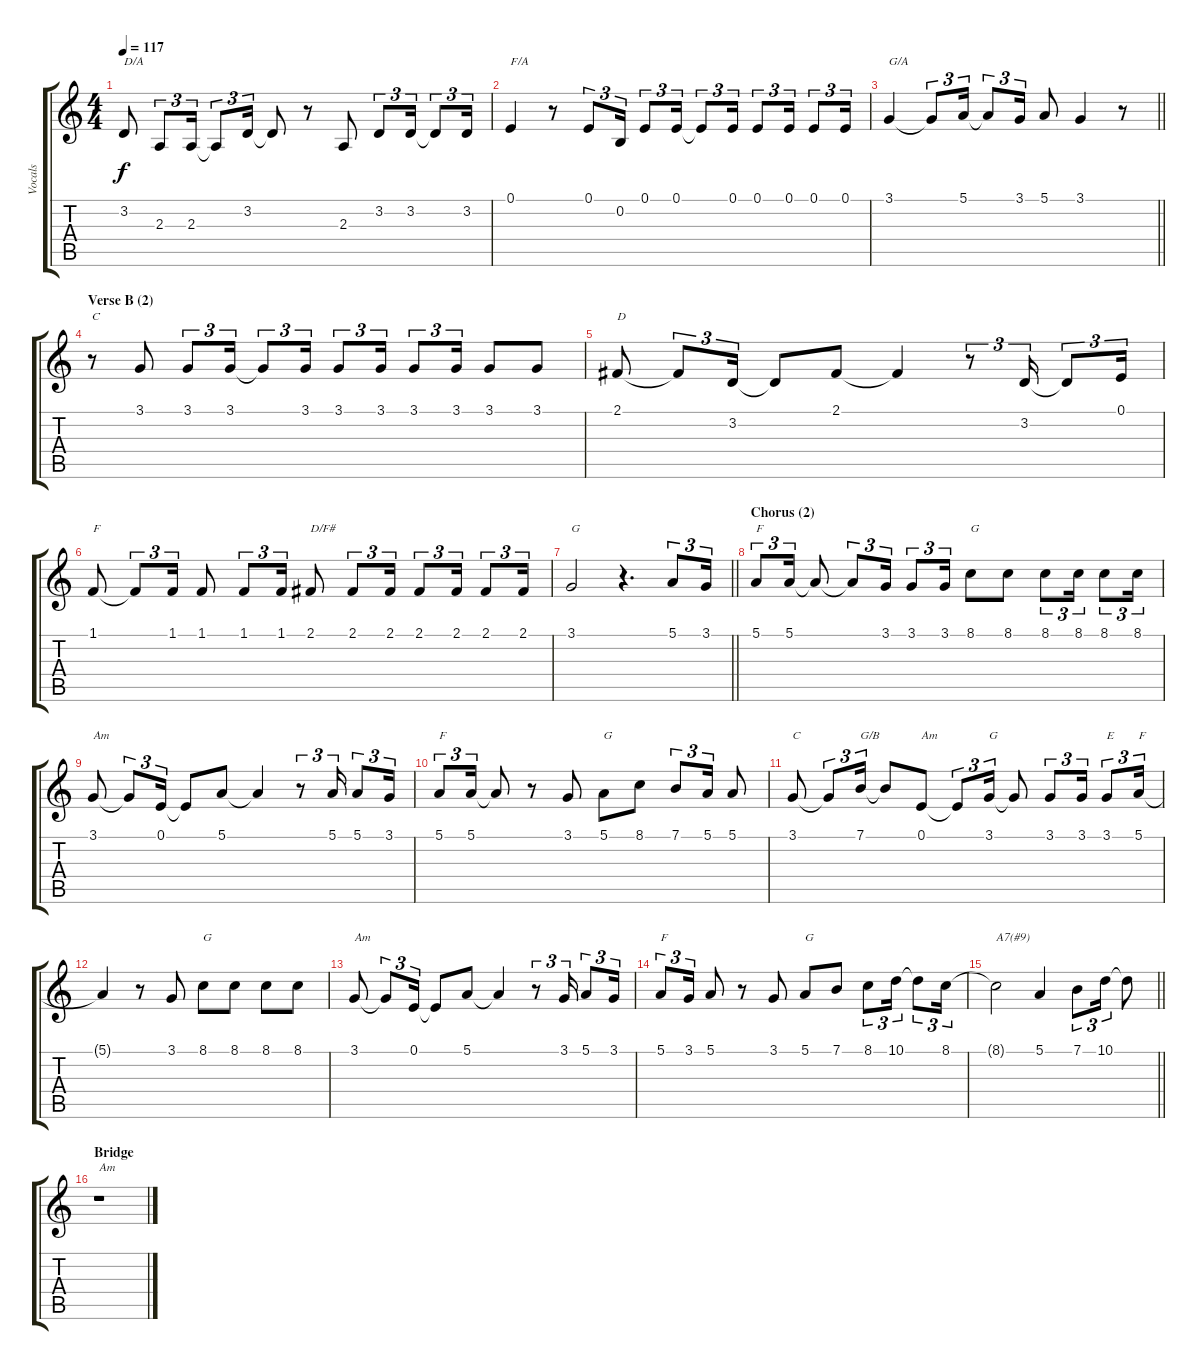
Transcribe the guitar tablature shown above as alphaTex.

\track ("Vocals" "Vocals") {instrument sopranosax}
\staff {score tabs}
\tuning (E4 B3 G3 D3 A2 E2) {hide}
\ts (4 4)
\tempo 117
\clef g2
\ks aminor
3.2.8{txt "D/A" dy f} 2.3.8{tu (3 2)} 2.3.16{tu (3 2)} 2.3{t}.8{tu (3 2)} 3.2.16{tu (3 2)} 3.2{t}.8 r.8 2.3.8 3.2.8{tu (3 2)} 3.2.16{tu (3 2)} 3.2{t}.8{tu (3 2)} 3.2.16{tu (3 2)} |
0.1.4{txt "F/A"} r.8 0.1.8{tu (3 2)} 0.2.16{tu (3 2)} 0.1.8{tu (3 2)} 0.1.16{tu (3 2)} 0.1{t}.8{tu (3 2)} 0.1.16{tu (3 2)} 0.1.8{tu (3 2)} 0.1.16{tu (3 2)} 0.1.8{tu (3 2)} 0.1.16{tu (3 2)} |
\barLineRight lightlight
3.1.4{txt "G/A"} 3.1{t}.8{tu (3 2)} 5.1.16{tu (3 2)} 5.1{t}.8{tu (3 2)} 3.1.16{tu (3 2)} 5.1.8 3.1.4 r.8 |
\section ("" "Verse B (2)")
r.8{txt "C"} 3.1.8 3.1.8{tu (3 2)} 3.1.16{tu (3 2)} 3.1{t}.8{tu (3 2)} 3.1.16{tu (3 2)} 3.1.8{tu (3 2)} 3.1.16{tu (3 2)} 3.1.8{tu (3 2)} 3.1.16{tu (3 2)} 3.1.8 3.1.8 |
2.1.8{txt "D"} 2.1{t}.8{tu (3 2)} 3.2.16{tu (3 2)} 3.2{t}.8 2.1.8 2.1{t}.4 r.8{tu (3 2)} 3.2.16{tu (3 2)} 3.2{t}.8{tu (3 2)} 0.1.16{tu (3 2)} |
1.1.8{txt "F"} 1.1{t}.8{tu (3 2)} 1.1.16{tu (3 2)} 1.1.8 1.1.8{tu (3 2)} 1.1.16{tu (3 2)} 2.1.8{txt "D/F#"} 2.1.8{tu (3 2)} 2.1.16{tu (3 2)} 2.1.8{tu (3 2)} 2.1.16{tu (3 2)} 2.1.8{tu (3 2)} 2.1.16{tu (3 2)} |
\barLineRight lightlight
3.1.2{txt "G"} r.4{d} 5.1.8{tu (3 2)} 3.1.16{tu (3 2)} |
\section ("" "Chorus (2)")
5.1.8{tu (3 2) txt "F"} 5.1.16{tu (3 2)} 5.1{t}.8 5.1{t}.8{tu (3 2)} 3.1.16{tu (3 2)} 3.1.8{tu (3 2)} 3.1.16{tu (3 2)} 8.1.8{txt "G"} 8.1.8 8.1.8{tu (3 2)} 8.1.16{tu (3 2)} 8.1.8{tu (3 2)} 8.1.16{tu (3 2)} |
3.1.8{txt "Am"} 3.1{t}.8{tu (3 2)} 0.1.16{tu (3 2)} 0.1{t}.8 5.1.8 5.1{t}.4 r.8{tu (3 2)} 5.1.16{tu (3 2)} 5.1.8{tu (3 2)} 3.1.16{tu (3 2)} |
5.1.8{tu (3 2) txt "F"} 5.1.16{tu (3 2)} 5.1{t}.8 r.8 3.1.8 5.1.8{txt "G"} 8.1.8 7.1.8{tu (3 2)} 5.1.16{tu (3 2)} 5.1.8 |
3.1.8{txt "C"} 3.1{t}.8{tu (3 2)} 7.1.16{tu (3 2) txt "G/B"} 7.1{t}.8 0.1.8{txt "Am"} 0.1{t}.8{tu (3 2)} 3.1.16{tu (3 2) txt "G"} 3.1{t}.8 3.1.8{tu (3 2)} 3.1.16{tu (3 2)} 3.1.8{tu (3 2) txt "E"} 5.1.16{tu (3 2) txt "F"} |
5.1{t}.4 r.8 3.1.8 8.1.8{txt "G"} 8.1.8 8.1.8 8.1.8 |
3.1.8{txt "Am"} 3.1{t}.8{tu (3 2)} 0.1.16{tu (3 2)} 0.1{t}.8 5.1.8 5.1{t}.4 r.8{tu (3 2)} 3.1.16{tu (3 2)} 5.1.8{tu (3 2)} 3.1.16{tu (3 2)} |
5.1.8{tu (3 2) txt "F"} 3.1.16{tu (3 2)} 5.1.8 r.8 3.1.8 5.1.8{txt "G"} 7.1.8 8.1.8{tu (3 2)} 10.1.16{tu (3 2)} 10.1{t}.8{tu (3 2)} 8.1.16{tu (3 2)} |
\barLineRight lightlight
8.1{t}.2{txt "A7(#9)"} 5.1.4 7.1.8{tu (3 2)} 10.1.16{tu (3 2)} 10.1{t}.8 |
\section ("" "Bridge")
r.1{txt "Am"}
